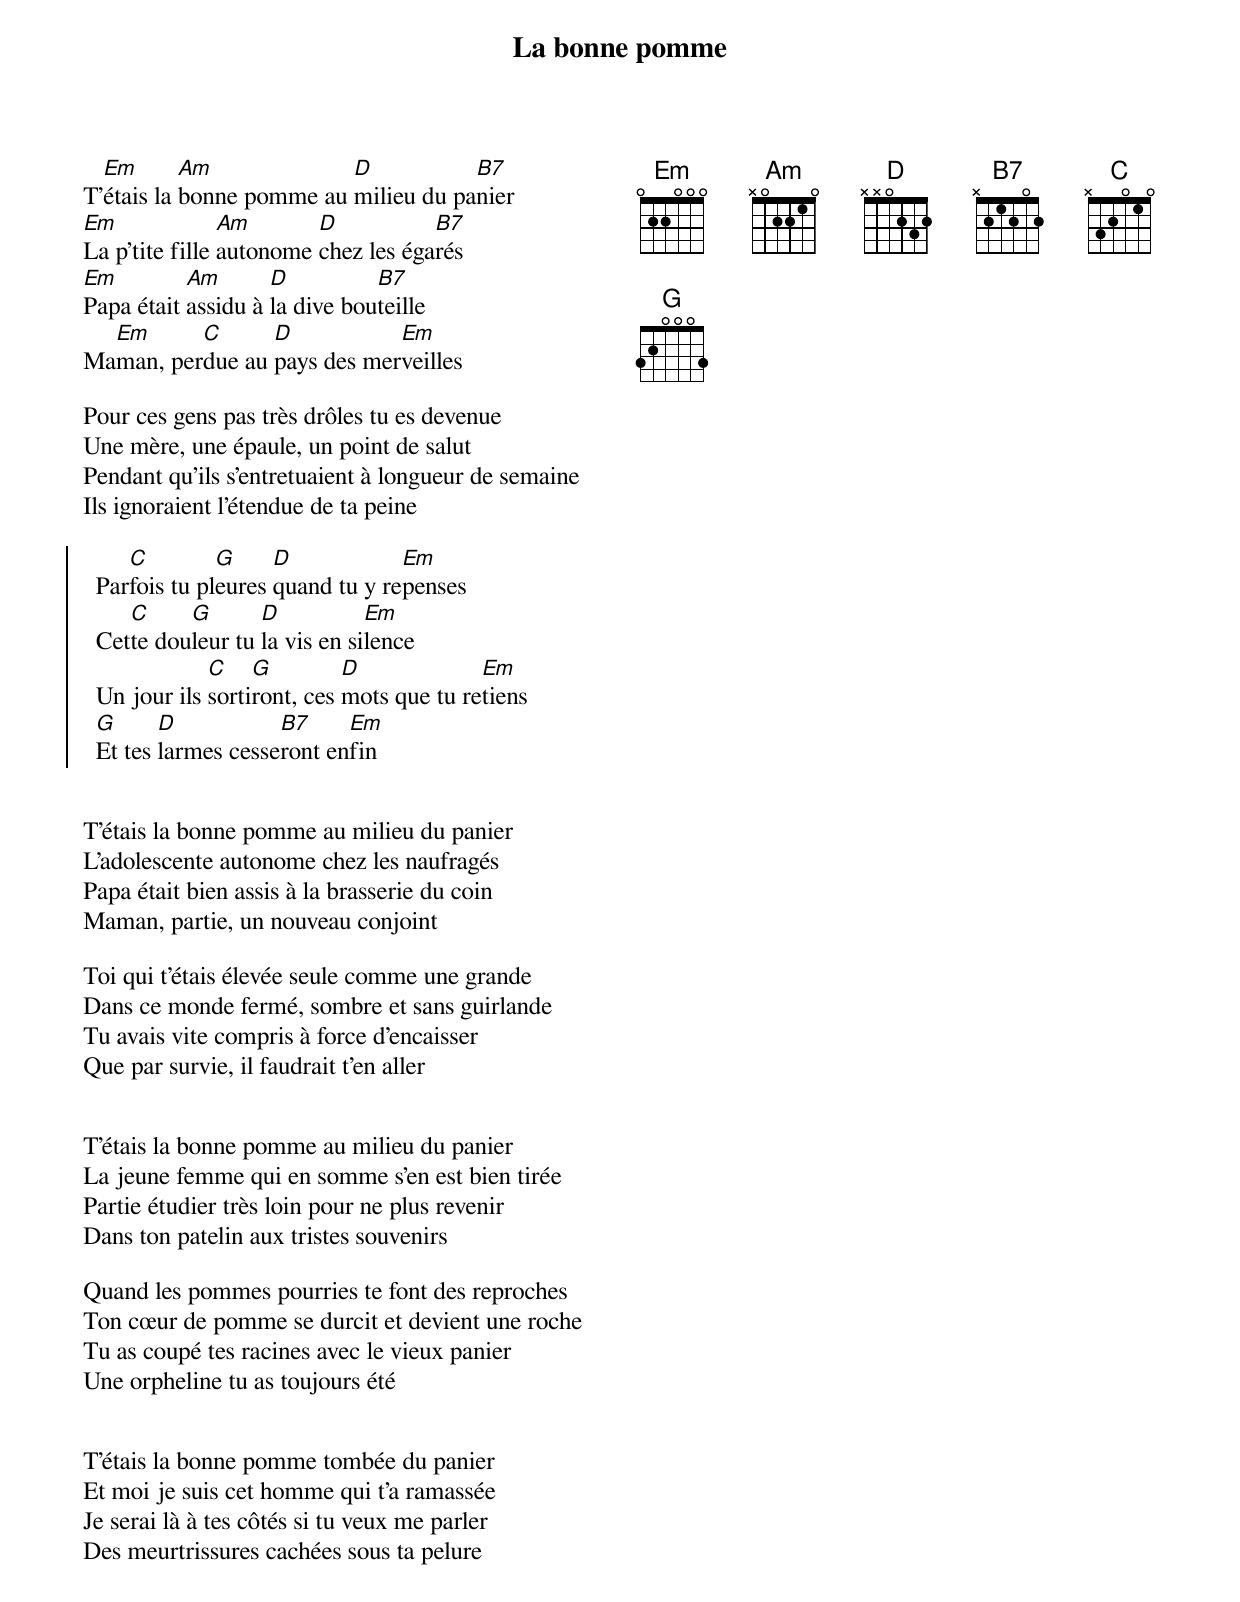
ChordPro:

{title: La bonne pomme}
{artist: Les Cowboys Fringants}
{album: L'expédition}
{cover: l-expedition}
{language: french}
{columns: 2}
{define: Em frets 0 2 2 0 0 0}
{define: Am frets X 0 2 2 1 0}
{define: D frets X X 0 2 3 2}
{define: B7 frets X 2 1 2 0 2}
{define: C frets X 3 2 0 1 0}
{define: G frets 3 2 0 0 0 3}


T'[Em]étais la [Am]bonne pomme au [D]milieu du pa[B7]nier
[Em]La p'tite fille [Am]autonome [D]chez les éga[B7]rés
[Em]Papa était [Am]assidu à [D]la dive bou[B7]teille
Ma[Em]man, per[C]due au [D]pays des mer[Em]veilles

Pour ces gens pas très drôles tu es devenue
Une mère, une épaule, un point de salut
Pendant qu'ils s'entretuaient à longueur de semaine
Ils ignoraient l'étendue de ta peine

{start_of_chorus}
  Par[C]fois tu pl[G]eures [D]quand tu y re[Em]penses
  Cet[C]te dou[G]leur tu [D]la vis en si[Em]lence
  Un jour ils [C]sorti[G]ront, ces [D]mots que tu re[Em]tiens
  [G]Et tes [D]larmes cesse[B7]ront en[Em]fin
{end_of_chorus}


T'étais la bonne pomme au milieu du panier
L'adolescente autonome chez les naufragés
Papa était bien assis à la brasserie du coin
Maman, partie, un nouveau conjoint

Toi qui t'étais élevée seule comme une grande
Dans ce monde fermé, sombre et sans guirlande
Tu avais vite compris à force d'encaisser
Que par survie, il faudrait t'en aller


T'étais la bonne pomme au milieu du panier
La jeune femme qui en somme s'en est bien tirée
Partie étudier très loin pour ne plus revenir
Dans ton patelin aux tristes souvenirs

Quand les pommes pourries te font des reproches
Ton cœur de pomme se durcit et devient une roche
Tu as coupé tes racines avec le vieux panier
Une orpheline tu as toujours été


T'étais la bonne pomme tombée du panier
Et moi je suis cet homme qui t'a ramassée
Je serai là à tes côtés si tu veux me parler
Des meurtrissures cachées sous ta pelure
